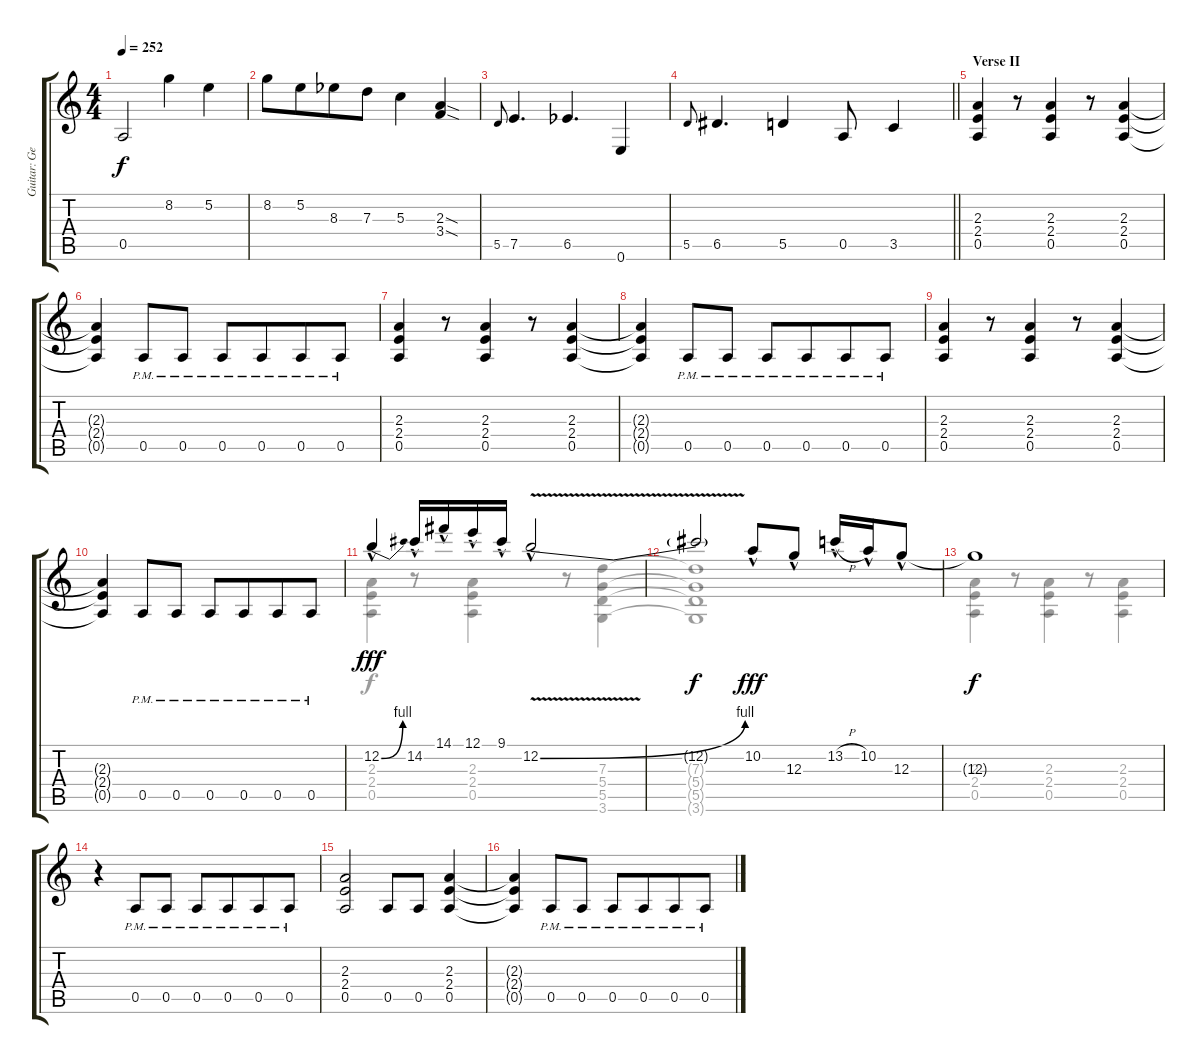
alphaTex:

\track ("Guitar: George" "Guitar: Ge") {instrument overdrivenguitar}
\staff {score tabs}
\tuning (E4 B3 G3 D3 A2 E2) {hide}
\voice
\ts (4 4)
\tempo 252
\clef g2
\ks c
0.5.2{dy f} 8.2.4 5.2.4 |
8.2.8 5.2.8{beam merge} 8.3{acc b}.8 7.3.8 5.3.4 (2.3{sod} 3.4{sod}).4 |
5.5.8{gr onbeat} 7.5.4{d} 6.5{acc b}.4{d} 0.6.4 |
\barLineRight lightlight
5.5.8{gr onbeat} 6.5.4{d} 5.5.4 0.5.8 3.5.4 |
\section ("" "Verse II")
(2.3 2.4 0.5).4 r.8 (2.3 2.4 0.5).4 r.8 (2.3 2.4 0.5).4 |
(2.3{t} 2.4{t} 0.5{t}).4{beam merge} 0.5{pm}.8 0.5{pm}.8 0.5{pm}.8 0.5{pm}.8{beam merge} 0.5{pm}.8 0.5{pm}.8 |
(2.3 2.4 0.5).4 r.8 (2.3 2.4 0.5).4 r.8 (2.3 2.4 0.5).4 |
(2.3{t} 2.4{t} 0.5{t}).4{beam merge} 0.5{pm}.8 0.5{pm}.8 0.5{pm}.8 0.5{pm}.8{beam merge} 0.5{pm}.8 0.5{pm}.8 |
(2.3 2.4 0.5).4 r.8 (2.3 2.4 0.5).4 r.8 (2.3 2.4 0.5).4 |
(2.3{t} 2.4{t} 0.5{t}).4{beam merge} 0.5{pm}.8 0.5{pm}.8 0.5{pm}.8 0.5{pm}.8{beam merge} 0.5{pm}.8 0.5{pm}.8 |
12.2{be (bend 0 0 60 4) hac}.4{dy fff} 14.2{hac}.16 14.1{hac}.16 12.1{hac}.16 9.1{hac}.16 12.2{be (bend 0 0 60 4) v hac}.2 |
12.2{t}.2{dy f} 10.2{hac}.8{dy fff} 12.3{hac}.8 13.2{h hac}.16 10.2{hac}.16 12.3{hac}.8 |
12.3{t}.1{dy f} |
r.4{beam merge} 0.5{pm}.8 0.5{pm}.8 0.5{pm}.8 0.5{pm}.8{beam merge} 0.5{pm}.8 0.5{pm}.8 |
(2.3 2.4 0.5).2 0.5.8 0.5.8 (2.3 2.4 0.5).4 |
(2.3{t} 2.4{t} 0.5{t}).4{beam merge} 0.5{pm}.8 0.5{pm}.8 0.5{pm}.8 0.5{pm}.8{beam merge} 0.5{pm}.8 0.5{pm}.8
\voice
\clef g2
\ottava regular
\simile none
\ks c
|
|
|
\barLineRight lightlight
|
|
|
|
|
|
|
(2.3 2.4 0.5).4 r.8 (2.3 2.4 0.5).4 r.8 (7.3 5.4 5.5 3.6).4 |
(7.3{t} 5.4{t} 5.5{t} 3.6{t}).1 |
(2.3 2.4 0.5).4 r.8 (2.3 2.4 0.5).4 r.8 (2.3 2.4 0.5).4 |
|
|
